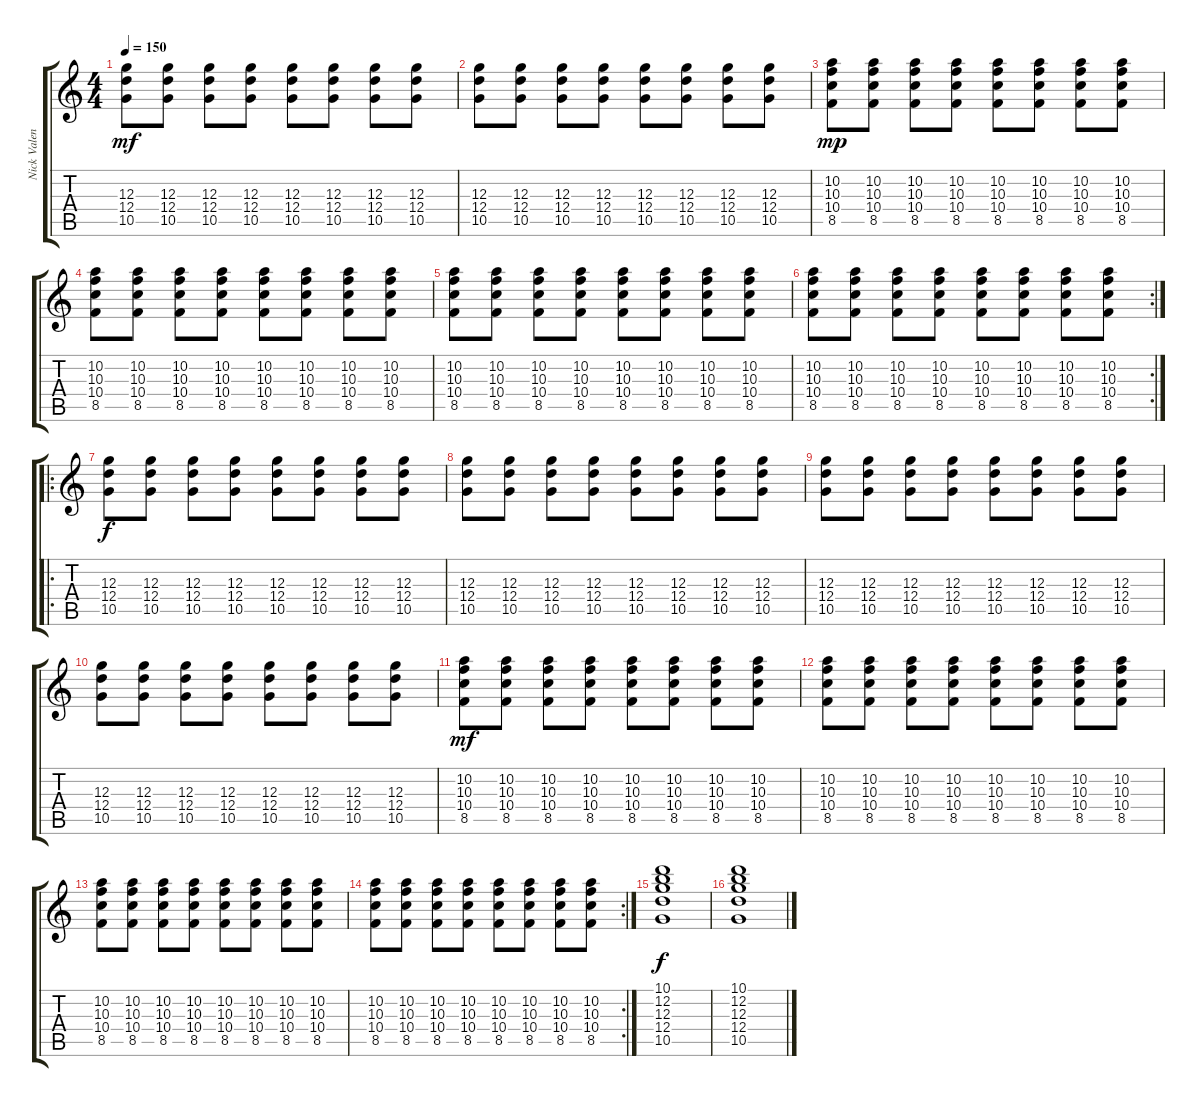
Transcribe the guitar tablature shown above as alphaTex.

\track ("Nick Valensi" "Nick Valen") {instrument electricguitarclean}
\staff {score tabs}
\tuning (E4 B3 G3 D3 A2 E2) {hide}
\ts (4 4)
\tempo 150
\clef g2
\ks c
(12.3 12.4 10.5).8{dy mf} (12.3 12.4 10.5).8 (12.3 12.4 10.5).8 (12.3 12.4 10.5).8 (12.3 12.4 10.5).8 (12.3 12.4 10.5).8 (12.3 12.4 10.5).8 (12.3 12.4 10.5).8 |
(12.3 12.4 10.5).8 (12.3 12.4 10.5).8 (12.3 12.4 10.5).8 (12.3 12.4 10.5).8 (12.3 12.4 10.5).8 (12.3 12.4 10.5).8 (12.3 12.4 10.5).8 (12.3 12.4 10.5).8 |
(10.2 10.3 10.4 8.5).8{dy mp} (10.2 10.3 10.4 8.5).8 (10.2 10.3 10.4 8.5).8 (10.2 10.3 10.4 8.5).8 (10.2 10.3 10.4 8.5).8 (10.2 10.3 10.4 8.5).8 (10.2 10.3 10.4 8.5).8 (10.2 10.3 10.4 8.5).8 |
(10.2 10.3 10.4 8.5).8 (10.2 10.3 10.4 8.5).8 (10.2 10.3 10.4 8.5).8 (10.2 10.3 10.4 8.5).8 (10.2 10.3 10.4 8.5).8 (10.2 10.3 10.4 8.5).8 (10.2 10.3 10.4 8.5).8 (10.2 10.3 10.4 8.5).8 |
(10.2 10.3 10.4 8.5).8 (10.2 10.3 10.4 8.5).8 (10.2 10.3 10.4 8.5).8 (10.2 10.3 10.4 8.5).8 (10.2 10.3 10.4 8.5).8 (10.2 10.3 10.4 8.5).8 (10.2 10.3 10.4 8.5).8 (10.2 10.3 10.4 8.5).8 |
\rc 2
(10.2 10.3 10.4 8.5).8 (10.2 10.3 10.4 8.5).8 (10.2 10.3 10.4 8.5).8 (10.2 10.3 10.4 8.5).8 (10.2 10.3 10.4 8.5).8 (10.2 10.3 10.4 8.5).8 (10.2 10.3 10.4 8.5).8 (10.2 10.3 10.4 8.5).8 |
\ro
(12.3 12.4 10.5).8{dy f} (12.3 12.4 10.5).8 (12.3 12.4 10.5).8 (12.3 12.4 10.5).8 (12.3 12.4 10.5).8 (12.3 12.4 10.5).8 (12.3 12.4 10.5).8 (12.3 12.4 10.5).8 |
(12.3 12.4 10.5).8 (12.3 12.4 10.5).8 (12.3 12.4 10.5).8 (12.3 12.4 10.5).8 (12.3 12.4 10.5).8 (12.3 12.4 10.5).8 (12.3 12.4 10.5).8 (12.3 12.4 10.5).8 |
(12.3 12.4 10.5).8 (12.3 12.4 10.5).8 (12.3 12.4 10.5).8 (12.3 12.4 10.5).8 (12.3 12.4 10.5).8 (12.3 12.4 10.5).8 (12.3 12.4 10.5).8 (12.3 12.4 10.5).8 |
(12.3 12.4 10.5).8 (12.3 12.4 10.5).8 (12.3 12.4 10.5).8 (12.3 12.4 10.5).8 (12.3 12.4 10.5).8 (12.3 12.4 10.5).8 (12.3 12.4 10.5).8 (12.3 12.4 10.5).8 |
(10.2 10.3 10.4 8.5).8{dy mf} (10.2 10.3 10.4 8.5).8 (10.2 10.3 10.4 8.5).8 (10.2 10.3 10.4 8.5).8 (10.2 10.3 10.4 8.5).8 (10.2 10.3 10.4 8.5).8 (10.2 10.3 10.4 8.5).8 (10.2 10.3 10.4 8.5).8 |
(10.2 10.3 10.4 8.5).8 (10.2 10.3 10.4 8.5).8 (10.2 10.3 10.4 8.5).8 (10.2 10.3 10.4 8.5).8 (10.2 10.3 10.4 8.5).8 (10.2 10.3 10.4 8.5).8 (10.2 10.3 10.4 8.5).8 (10.2 10.3 10.4 8.5).8 |
(10.2 10.3 10.4 8.5).8 (10.2 10.3 10.4 8.5).8 (10.2 10.3 10.4 8.5).8 (10.2 10.3 10.4 8.5).8 (10.2 10.3 10.4 8.5).8 (10.2 10.3 10.4 8.5).8 (10.2 10.3 10.4 8.5).8 (10.2 10.3 10.4 8.5).8 |
\rc 2
(10.2 10.3 10.4 8.5).8 (10.2 10.3 10.4 8.5).8 (10.2 10.3 10.4 8.5).8 (10.2 10.3 10.4 8.5).8 (10.2 10.3 10.4 8.5).8 (10.2 10.3 10.4 8.5).8 (10.2 10.3 10.4 8.5).8 (10.2 10.3 10.4 8.5).8 |
(10.1 12.2 12.3 12.4 10.5).1{dy f} |
(10.1 12.2 12.3 12.4 10.5).1
